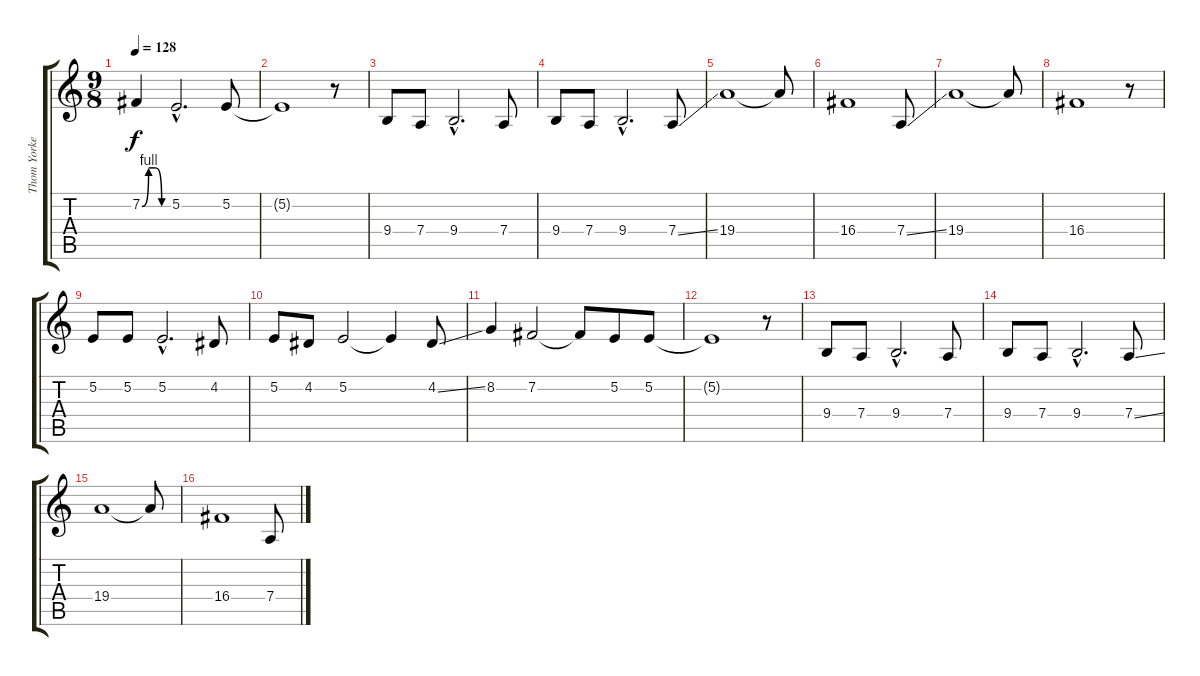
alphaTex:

\track ("Thom Yorke - Voice" "Thom Yorke") {instrument acousticgrandpiano}
\staff {score tabs}
\tuning (E4 B3 G3 D3 A2 E2) {hide}
\ts (9 8)
\tempo 128
\clef g2
\ks c
7.2{be (custom 0 0 15 4 30 4 45 0 60 0)}.4{dy f} 5.2{hac}.2{d} 5.2.8 |
5.2{t}.1 r.8 |
9.4.8 7.4.8 9.4{hac}.2{d} 7.4.8 |
9.4.8 7.4.8 9.4{hac}.2{d} 7.4{ss}.8 |
19.4.1 19.4{t}.8 |
16.4.1 7.4{ss}.8 |
19.4.1 19.4{t}.8 |
16.4.1 r.8 |
5.2.8 5.2.8 5.2{hac}.2{d} 4.2.8 |
5.2.8 4.2.8 5.2.2 5.2{t}.4 4.2{ss}.8 |
8.2.4 7.2.2 7.2{t}.8 5.2.8 5.2.8 |
5.2{t}.1 r.8 |
9.4.8 7.4.8 9.4{hac}.2{d} 7.4.8 |
9.4.8 7.4.8 9.4{hac}.2{d} 7.4{ss}.8 |
19.4.1 19.4{t}.8 |
16.4.1 7.4{ss}.8
